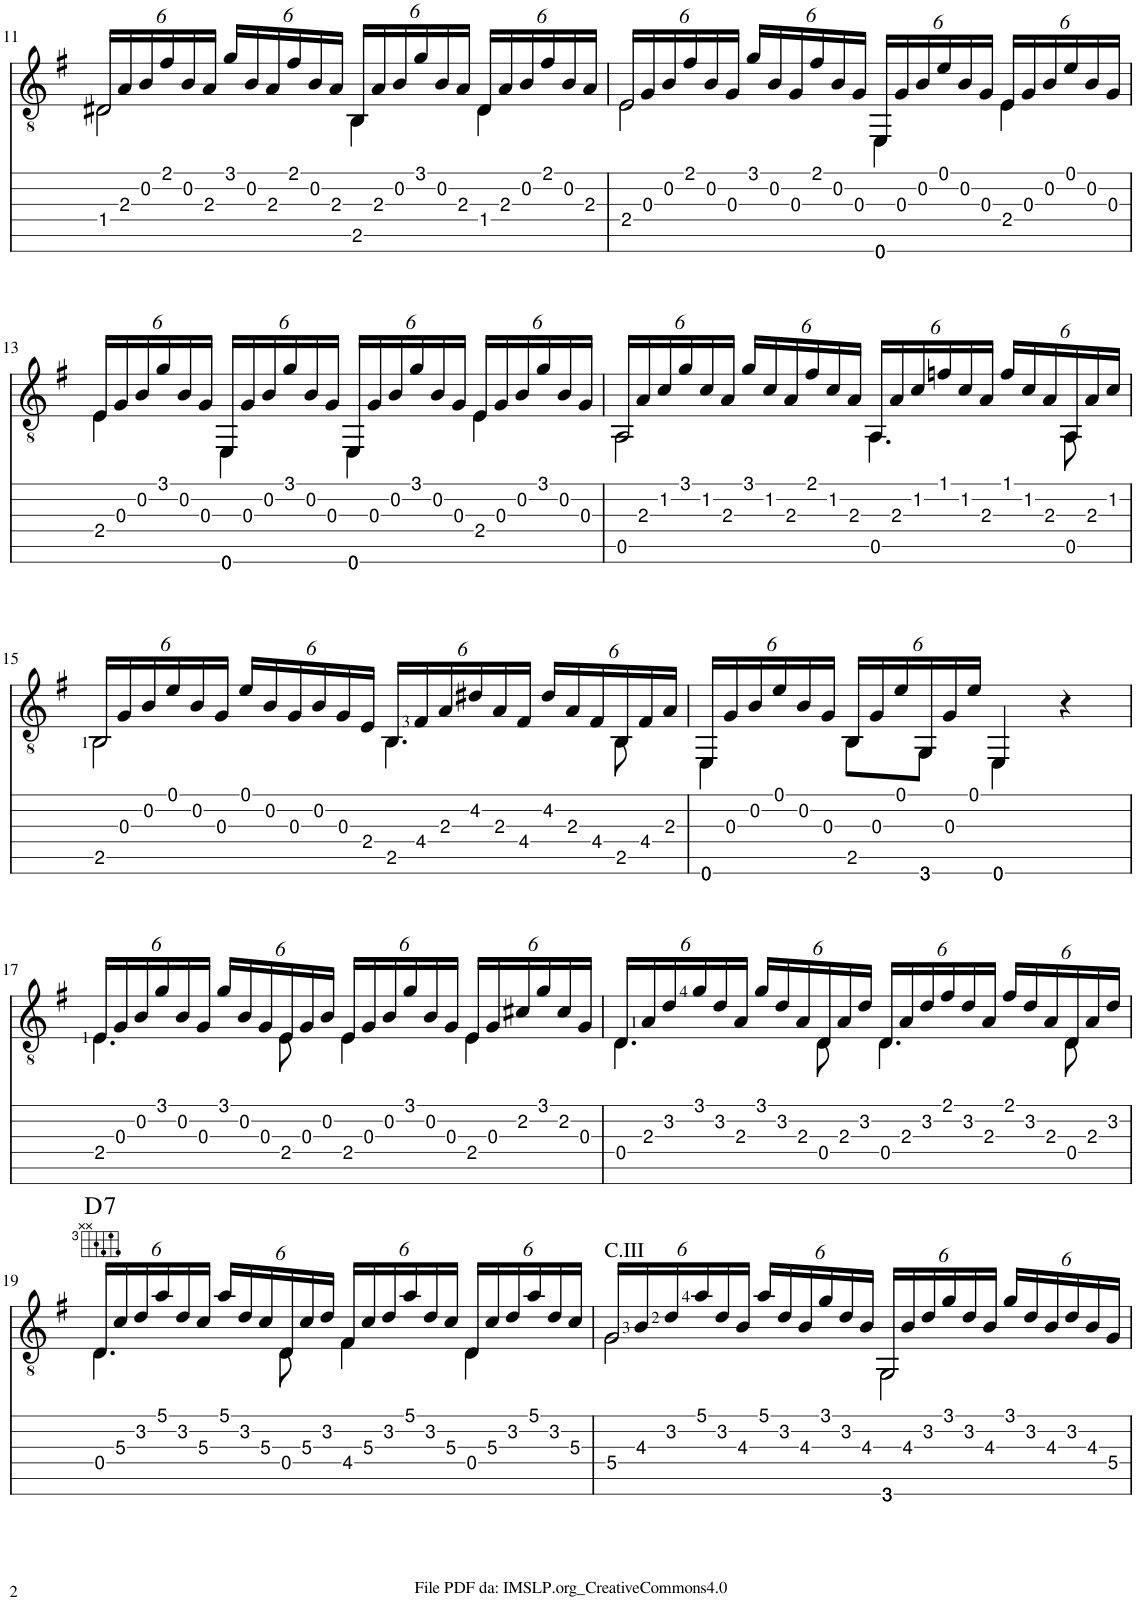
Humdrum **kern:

**kern	**kern	**harte
*part1	*part1	*part1
*staff2	*staff1	*
*I"Guitar	*	*
*I'Guit.	*	*
!!LO:PB:g=z
*	*clefGv2	*
*k[f#]	*k[f#]	*
*M4/4	*M4/4	*
*met(c)	*met(c)	*
*Xbrackettup	*Xbrackettup	*
=11	=11	=11
*^	*	*
!	!	!LO:N:head=open	!
*	*	*^	*
24D#LL	2D#	24D#X/LL	2D#\	.
24A	.	24A/	.	.
24BJ	.	24B/	.	.
24f#L	.	24f#/	.	.
24B	.	24B/	.	.
24AJJ	.	24A/JJ	.	.
24gLL	.	24g/LL	.	.
24B	.	24B/	.	.
24AJ	.	24A/	.	.
24f#L	.	24f#/	.	.
24B	.	24B/	.	.
24AJJ	.	24A/JJ	.	.
24BBLL	4BB	24BB/LL	4BB\	.
24A	.	24A/	.	.
24BJ	.	24B/	.	.
24gL	.	24g/	.	.
24B	.	24B/	.	.
24AJJ	.	24A/JJ	.	.
24D#LL	4D#	24D#/LL	4D#\	.
24A	.	24A/	.	.
24BJ	.	24B/	.	.
24f#L	.	24f#/	.	.
24B	.	24B/	.	.
24AJJ	.	24A/JJ	.	.
=12	=12	=12	=12	=12
!LO:N:head=open	!	!LO:N:head=open	!	!
24ELL	2E	24E/LL	2E\	.
24G	.	24G/	.	.
24BJ	.	24B/	.	.
24f#L	.	24f#/	.	.
24B	.	24B/	.	.
24GJJ	.	24G/JJ	.	.
24gLL	.	24g/LL	.	.
24B	.	24B/	.	.
24GJ	.	24G/	.	.
24f#L	.	24f#/	.	.
24B	.	24B/	.	.
24GJJ	.	24G/JJ	.	.
24EELL	4EE	24EE/LL	4EE\	.
24G	.	24G/	.	.
24BJ	.	24B/	.	.
24eL	.	24e/	.	.
24B	.	24B/	.	.
24GJJ	.	24G/JJ	.	.
24ELL	4E	24E/LL	4E\	.
24G	.	24G/	.	.
24BJ	.	24B/	.	.
24eL	.	24e/	.	.
24B	.	24B/	.	.
24GJJ	.	24G/JJ	.	.
!!LO:LB:g=z	!!
=13	=13	=13	=13	=13
24ELL	4E	24E/LL	4E\	.
24G	.	24G/	.	.
24BJ	.	24B/	.	.
24gL	.	24g/	.	.
24B	.	24B/	.	.
24GJJ	.	24G/JJ	.	.
24EELL	4EE	24EE/LL	4EE\	.
24G	.	24G/	.	.
24BJ	.	24B/	.	.
24gL	.	24g/	.	.
24B	.	24B/	.	.
24GJJ	.	24G/JJ	.	.
24EELL	4EE	24EE/LL	4EE\	.
24G	.	24G/	.	.
24BJ	.	24B/	.	.
24gL	.	24g/	.	.
24B	.	24B/	.	.
24GJJ	.	24G/JJ	.	.
24ELL	4E	24E/LL	4E\	.
24G	.	24G/	.	.
24BJ	.	24B/	.	.
24gL	.	24g/	.	.
24B	.	24B/	.	.
24GJJ	.	24G/JJ	.	.
=14	=14	=14	=14	=14
!	!	!LO:N:head=open	!	!
24AALL	2AA	24AA/LL	2AA\	.
24A	.	24A/	.	.
24cJ	.	24c/	.	.
24gL	.	24g/	.	.
24c	.	24c/	.	.
24AJJ	.	24A/JJ	.	.
24gLL	.	24g/LL	.	.
24c	.	24c/	.	.
24AJ	.	24A/	.	.
24f#L	.	24f#/	.	.
24c	.	24c/	.	.
24AJJ	.	24A/JJ	.	.
24AALL	4.AA	24AA/LL	4.AA\	.
24A	.	24A/	.	.
24cJ	.	24c/	.	.
24fL	.	24fn/	.	.
24c	.	24c/	.	.
24AJJ	.	24A/JJ	.	.
24fLL	.	24f/LL	.	.
24c	.	24c/	.	.
24AJ	.	24A/	.	.
24AAL	8AA	24AA/	8AA\	.
24A	.	24A/	.	.
24cJJ	.	24c/JJ	.	.
!!LO:LB:g=z	!!
=15	=15	=15	=15	=15
!	!	!LO:N:head=open	!	!
24BBLL	2BB	24BB/LL	2BB\	.
24G	.	24G/	.	.
24BJ	.	24B/	.	.
24eL	.	24e/	.	.
24B	.	24B/	.	.
24GJJ	.	24G/JJ	.	.
24eLL	.	24e/LL	.	.
24B	.	24B/	.	.
24GJ	.	24G/	.	.
24BL	.	24B/	.	.
24G	.	24G/	.	.
24EJJ	.	24E/JJ	.	.
24BBLL	4.BB	24BB/LL	4.BB\	.
24F#	.	24F#/	.	.
24AJ	.	24A/	.	.
24d#L	.	24d#X/	.	.
24A	.	24A/	.	.
24F#JJ	.	24F#/JJ	.	.
24d#LL	.	24d#/LL	.	.
24A	.	24A/	.	.
24F#J	.	24F#/	.	.
24BBL	8BB	24BB/	8BB\	.
24F#	.	24F#/	.	.
24AJJ	.	24A/JJ	.	.
=16	=16	=16	=16	=16
24EELL	4EE	24EE/LL	4EE\	.
24G	.	24G/	.	.
24BJ	.	24B/	.	.
24eL	.	24e/	.	.
24B	.	24B/	.	.
24GJJ	.	24G/JJ	.	.
24BBLL	8BBL	24BB/LL	8BB\L	.
24G	.	24G/	.	.
24eJ	.	24e/	.	.
24GGL	8GGJ	24GG/	8GG\J	.
24G	.	24G/	.	.
24eJJ	.	24e/JJ	.	.
4EE	4EE	4EE/	4EE\	.
4r	4ryy	4r	4ryy	.
!!LO:LB:g=z	!!
=17	=17	=17	=17	=17
24ELL	4.E	24E/LL	4.E\	.
24G	.	24G/	.	.
24BJ	.	24B/	.	.
24gL	.	24g/	.	.
24B	.	24B/	.	.
24GJJ	.	24G/JJ	.	.
24gLL	.	24g/LL	.	.
24B	.	24B/	.	.
24GJ	.	24G/	.	.
24EL	8E	24E/	8E\	.
24G	.	24G/	.	.
24BJJ	.	24B/JJ	.	.
24ELL	4E	24E/LL	4E\	.
24G	.	24G/	.	.
24BJ	.	24B/	.	.
24gL	.	24g/	.	.
24B	.	24B/	.	.
24GJJ	.	24G/JJ	.	.
24ELL	4E	24E/LL	4E\	.
24G	.	24G/	.	.
24c#J	.	24c#X/	.	.
24gL	.	24g/	.	.
24c#	.	24c#/	.	.
24GJJ	.	24G/JJ	.	.
=18	=18	=18	=18	=18
24DLL	4.D	24D/LL	4.D\	.
24A	.	24A/	.	.
24dJ	.	24d/	.	.
24gL	.	24g/	.	.
24d	.	24d/	.	.
24AJJ	.	24A/JJ	.	.
24gLL	.	24g/LL	.	.
24d	.	24d/	.	.
24AJ	.	24A/	.	.
24DL	8D	24D/	8D\	.
24A	.	24A/	.	.
24dJJ	.	24d/JJ	.	.
24DLL	4.D	24D/LL	4.D\	.
24A	.	24A/	.	.
24dJ	.	24d/	.	.
24f#L	.	24f#/	.	.
24d	.	24d/	.	.
24AJJ	.	24A/JJ	.	.
24f#LL	.	24f#/LL	.	.
24d	.	24d/	.	.
24AJ	.	24A/	.	.
24DL	8D	24D/	8D\	.
24A	.	24A/	.	.
24dJJ	.	24d/JJ	.	.
!!LO:LB:g=z	!!
=19	=19	=19	=19	=19
!	!	!	!	!LO:H:kt=7
24DLL	4.D	24D/LL	4.D\	D:7
24c	.	24c/	.	.
24dJ	.	24d/	.	.
24aL	.	24a/	.	.
24d	.	24d/	.	.
24cJJ	.	24c/JJ	.	.
24aLL	.	24a/LL	.	.
24d	.	24d/	.	.
24cJ	.	24c/	.	.
24DL	8D	24D/	8D\	.
24c	.	24c/	.	.
24dJJ	.	24d/JJ	.	.
24F#LL	4F#	24F#/LL	4F#\	.
24c	.	24c/	.	.
24dJ	.	24d/	.	.
24aL	.	24a/	.	.
24d	.	24d/	.	.
24cJJ	.	24c/JJ	.	.
24DLL	4D	24D/LL	4D\	.
24c	.	24c/	.	.
24dJ	.	24d/	.	.
24aL	.	24a/	.	.
24d	.	24d/	.	.
24cJJ	.	24c/JJ	.	.
=20	=20	=20	=20	=20
!	!	!LO:TX:a:t=C.III	!	!
!	!	!LO:N:head=open	!	!
24GLL	2G	24G/LL	2G\	.
24B	.	24B/	.	.
24dJ	.	24d/	.	.
24aL	.	24a/	.	.
24d	.	24d/	.	.
24BJJ	.	24B/JJ	.	.
24aLL	.	24a/LL	.	.
24d	.	24d/	.	.
24BJ	.	24B/	.	.
24gL	.	24g/	.	.
24d	.	24d/	.	.
24BJJ	.	24B/JJ	.	.
!	!	!LO:N:head=open	!	!
24GGLL	2GG	24GG/LL	2GG\	.
24B	.	24B/	.	.
24dJ	.	24d/	.	.
24gL	.	24g/	.	.
24d	.	24d/	.	.
24BJJ	.	24B/JJ	.	.
24gLL	.	24g/LL	.	.
24d	.	24d/	.	.
24BJ	.	24B/	.	.
24dL	.	24d/	.	.
24B	.	24B/	.	.
24GJJ	.	24G/JJ	.	.
*v	*v	*	*	*
*	*v	*v	*
=	=	=
*-	*-	*-
